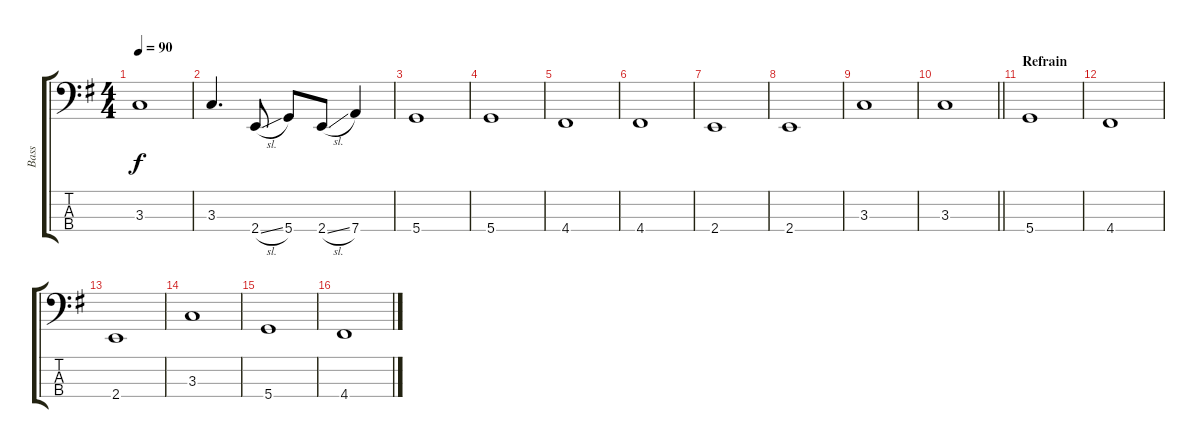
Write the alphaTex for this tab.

\track ("Bass" "Bass") {instrument electricbassfinger}
\staff {score tabs}
\tuning (G2 D2 A1 D1) {hide}
\ts (4 4)
\tempo 90
\clef f4
\ks g
3.3.1{dy f} |
3.3.4{d} 2.4{sl}.8 5.4.8 2.4{sl}.8 7.4.4 |
5.4.1 |
5.4.1 |
4.4.1 |
4.4.1 |
2.4.1 |
2.4.1 |
3.3.1 |
\barLineRight lightlight
3.3.1 |
\section ("" "Refrain")
5.4.1 |
4.4.1 |
2.4.1 |
3.3.1 |
5.4.1 |
4.4.1
